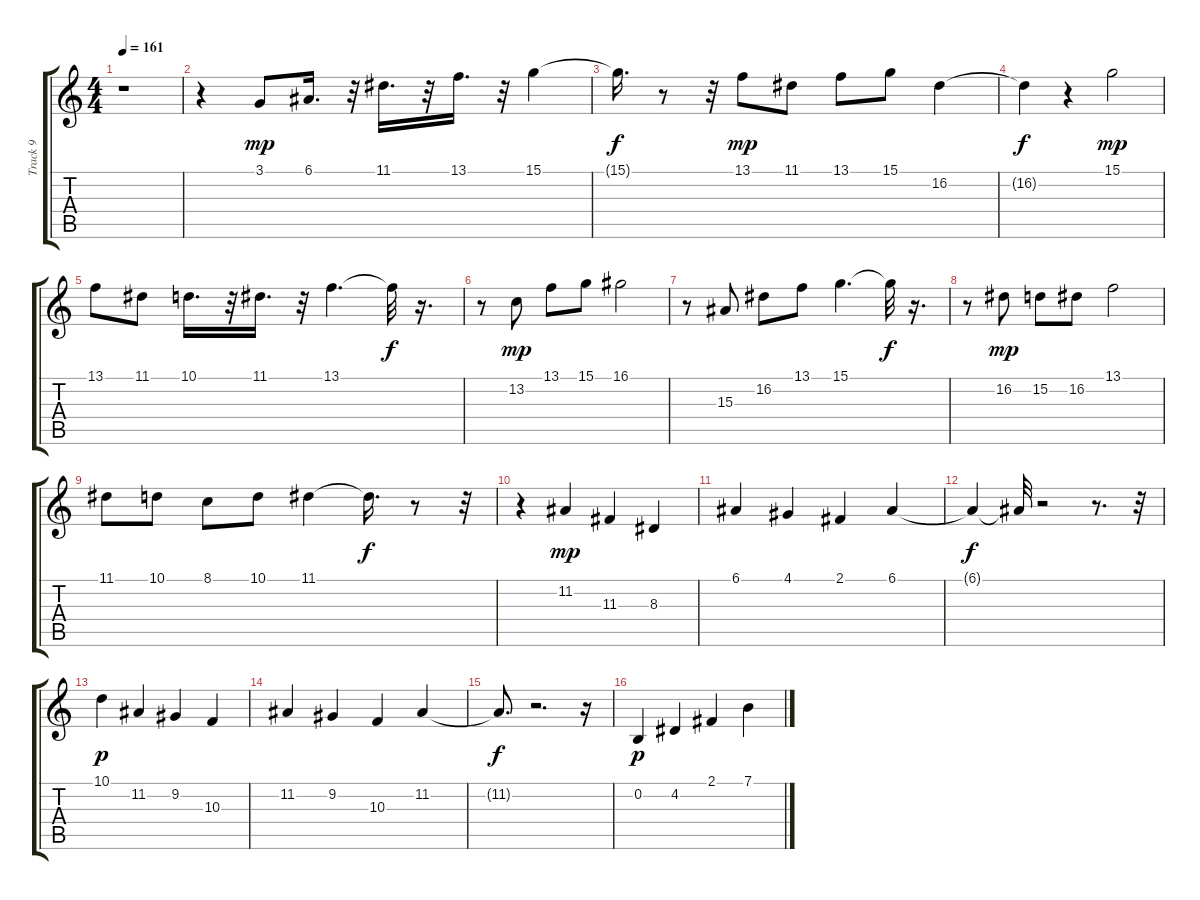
\track ("Track 9" "Track 9") {instrument violin}
\staff {score tabs}
\tuning (E4 B3 G3 D3 A2 E2) {hide}
\ts (4 4)
\tempo 161
\clef g2
\ks c
r.1{dy f} |
r.4 3.1.8{dy mp} 6.1.16{d} r.32 11.1.16{d} r.32 13.1.16{d} r.32 15.1.4 |
15.1{t}.16{d dy f} r.8 r.32 13.1.8{dy mp} 11.1.8 13.1.8 15.1.8 16.2.4 |
16.2{t}.4{dy f} r.4 15.1.2{dy mp} |
13.1.8 11.1.8 10.1.16{d} r.32 11.1.16{d} r.32 13.1.4{d} 13.1{t}.32{dy f} r.16{d} |
r.8 13.2.8{dy mp} 13.1.8 15.1.8 16.1.2 |
r.8 15.3.8 16.2.8 13.1.8 15.1.4{d} 15.1{t}.32{dy f} r.16{d} |
r.8 16.2.8{dy mp} 15.2.8 16.2.8 13.1.2 |
11.1.8 10.1.8 8.1.8 10.1.8 11.1.4 11.1{t}.16{d dy f} r.8 r.32 |
r.4 11.2.4{dy mp} 11.3.4 8.3.4 |
6.1.4 4.1.4 2.1.4 6.1.4 |
6.1{t}.4{dy f} 6.1{t}.32 r.2 r.8{d} r.32 |
10.1.4{dy p} 11.2.4 9.2.4 10.3.4 |
11.2.4 9.2.4 10.3.4 11.2.4 |
11.2{t}.8{d dy f} r.2{d} r.16 |
0.2.4{dy p} 4.2.4 2.1.4 7.1.4
